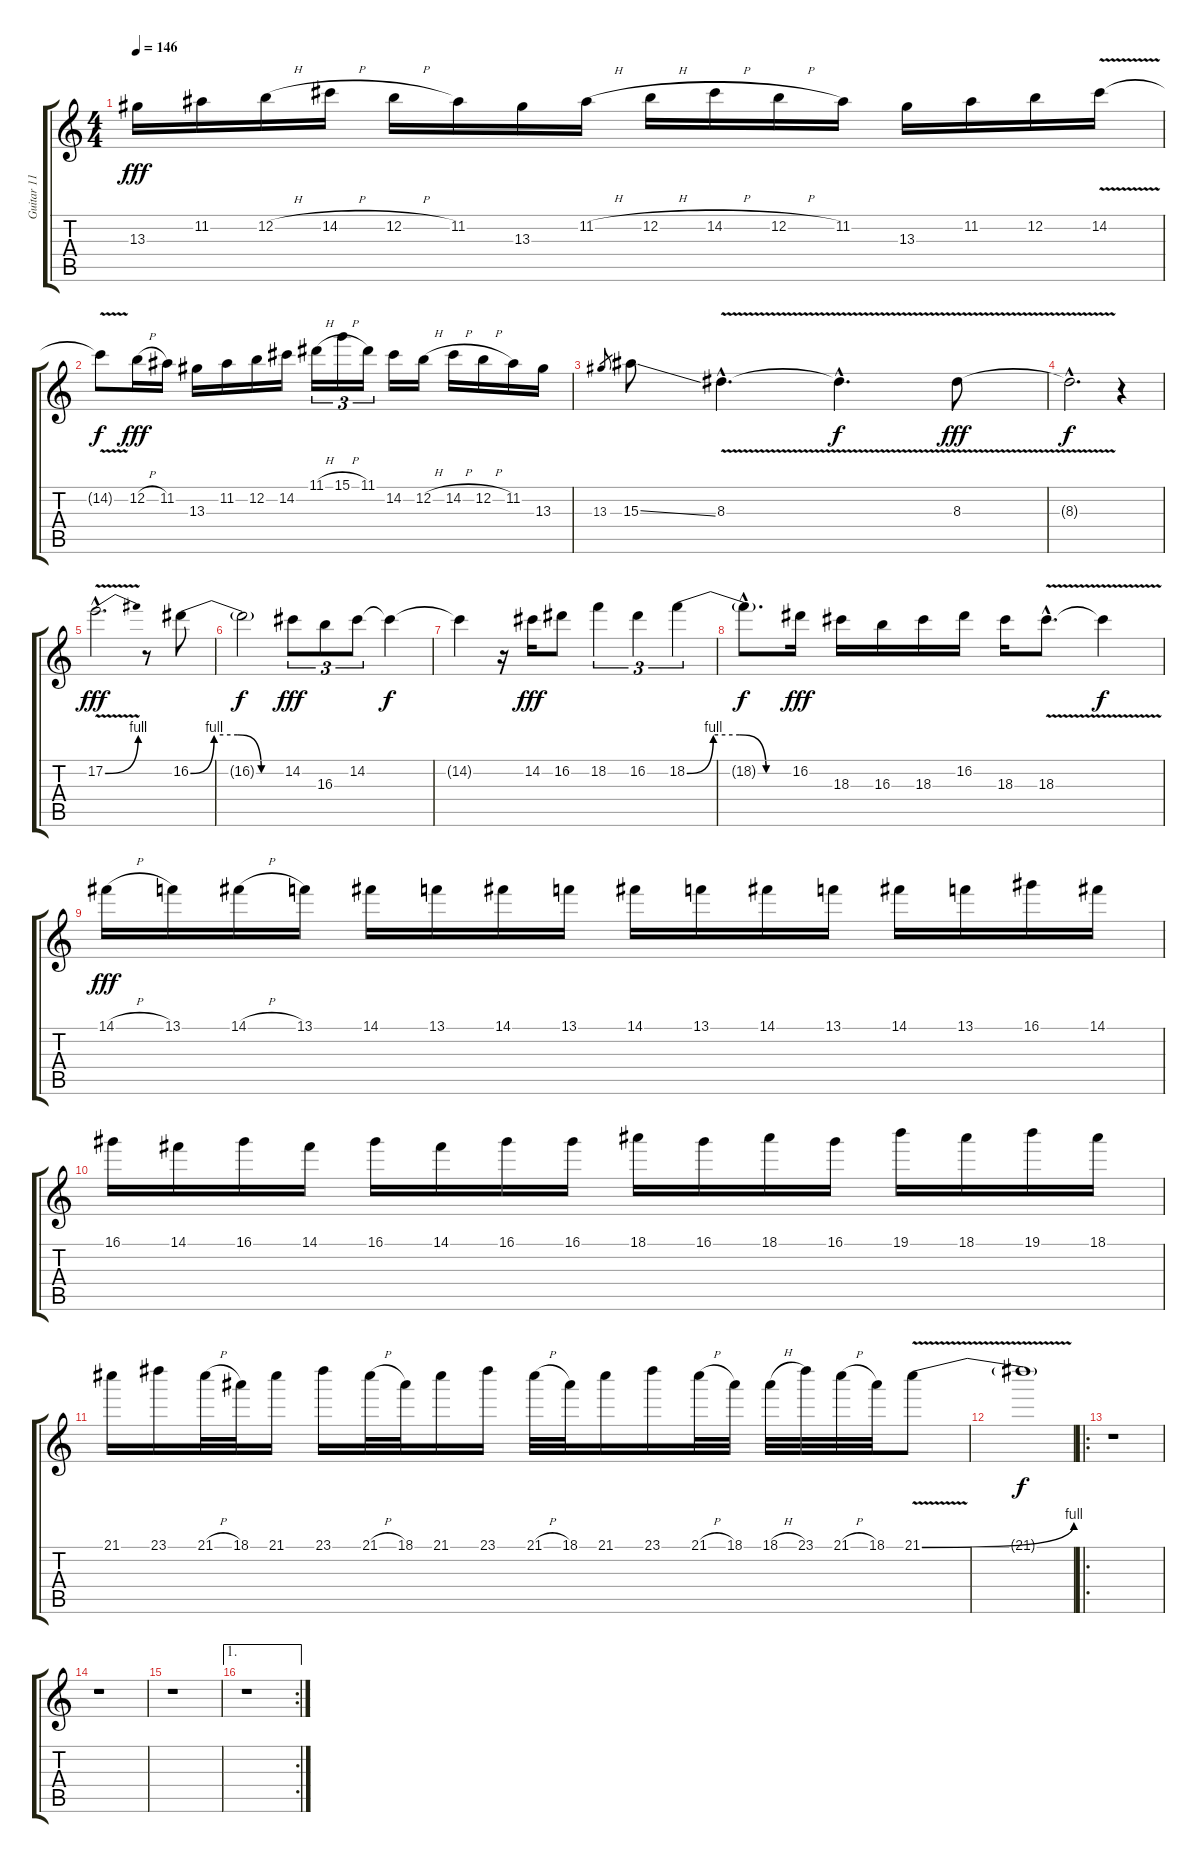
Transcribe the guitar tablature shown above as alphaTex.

\track ("Guitar 11" "Guitar 11") {instrument distortionguitar}
\staff {score tabs}
\tuning (E4 B3 G3 D3 A2 E2) {hide}
\ts (4 4)
\tempo 146
\clef g2
\ks c
13.3.16{dy fff} 11.2.16 12.2{h}.16 14.2{h}.16 12.2{h}.16 11.2.16 13.3.16 11.2{h}.16 12.2{h}.16 14.2{h}.16 12.2{h}.16 11.2.16 13.3.16 11.2.16 12.2.16 14.2{v}.16 |
14.2{t}.8{dy f} 12.2{h}.16{dy fff} 11.2.16 13.3.16 11.2.16 12.2.16 14.2.16 11.1{h}.16{tu (3 2)} 15.1{h}.16{tu (3 2)} 11.1.16{tu (3 2)} 14.2.16 12.2{h}.16 14.2{h}.16 12.2{h}.16 11.2.16 13.3.16 |
13.3.8{gr} 15.3{ss}.8 8.3{v hac}.4{d} 8.3{hac t}.4{d dy f} 8.3{v}.8{dy fff} |
8.3{hac t}.2{d dy f} r.4 |
17.2{be (bend 0 0 60 4) v hac}.2{d dy fff} r.8 16.2{be (custom 0 0 15 4 30 4 45 0 60 0)}.8 |
16.2{t}.2{dy f} 14.2.8{tu (3 2) dy fff} 16.3.8{tu (3 2)} 14.2.8{tu (3 2)} 14.2{t}.4{dy f} |
14.2{t}.4 r.16 14.2.16{dy fff} 16.2.8 18.2.4{tu (3 2)} 16.2.4{tu (3 2)} 18.2{be (custom 0 0 15 4 30 4 45 0 60 0)}.4{tu (3 2)} |
18.2{hac t}.8{d dy f} 16.2.16{dy fff} 18.3.16 16.3.16 18.3.16 16.2.16 18.3.16 18.3{v hac}.8{d} 18.3{t}.4{dy f} |
14.1{h}.16{dy fff} 13.1.16 14.1{h}.16 13.1.16 14.1.16 13.1.16 14.1.16 13.1.16 14.1.16 13.1.16 14.1.16 13.1.16 14.1.16 13.1.16 16.1.16 14.1.16 |
16.1.16 14.1.16 16.1.16 14.1.16 16.1.16 14.1.16 16.1.16 16.1.16 18.1.16 16.1.16 18.1.16 16.1.16 19.1.16 18.1.16 19.1.16 18.1.16 |
21.1.16 23.1.16 21.1{h}.32 18.1.32 21.1.16 23.1.16 21.1{h}.32 18.1.32 21.1.16 23.1.16 21.1{h}.32 18.1.32 21.1.16 23.1.16 21.1{h}.32 18.1.32 18.1{h}.32 23.1.32 21.1{h}.32 18.1.32 21.1{be (bend 0 0 60 4) v}.8 |
21.1{t}.1{dy f} |
\ro
r.1 |
r.1 |
r.1 |
\ae 1
\rc 2
r.1
